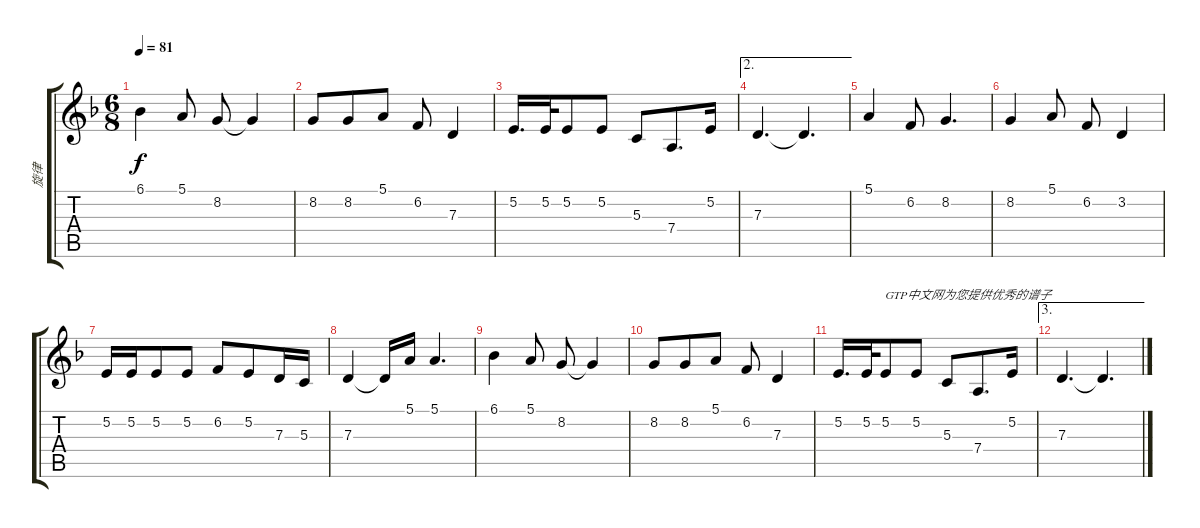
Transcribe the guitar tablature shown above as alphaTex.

\track ("旋律" "旋律") {instrument accordion}
\staff {score tabs}
\tuning (E4 B3 G3 D3 A2 E2) {hide}
\ts (6 8)
\tempo 81
\clef g2
\ks f
6.1.4{dy f} 5.1.8 8.2.8 8.2{t}.4 |
8.2.8 8.2.8 5.1.8 6.2.8 7.3.4 |
5.2.16{d} 5.2.32 5.2.8 5.2.8 5.3.8 7.4.8{d} 5.2.16 |
\ae 2
7.3.4{d} 7.3{t}.4{d} |
5.1.4 6.2.8 8.2.4{d} |
8.2.4 5.1.8 6.2.8 3.2.4 |
5.2.16 5.2.16 5.2.8 5.2.8 6.2.8 5.2.8 7.3.16 5.3.16 |
7.3.4 7.3{t}.16 5.1.16 5.1.4{d} |
6.1.4 5.1.8 8.2.8 8.2{t}.4 |
8.2.8 8.2.8 5.1.8 6.2.8 7.3.4 |
5.2.16{d volume 14} 5.2.32{volume 11} 5.2.8{txt "GTP中文网为您提供优秀的谱子" volume 10} 5.2.8{volume 9} 5.3.8{volume 8} 7.4.8{d volume 6} 5.2.16{volume 4} |
\ae 3
7.3.4{d volume 2} 7.3{t}.4{d}
